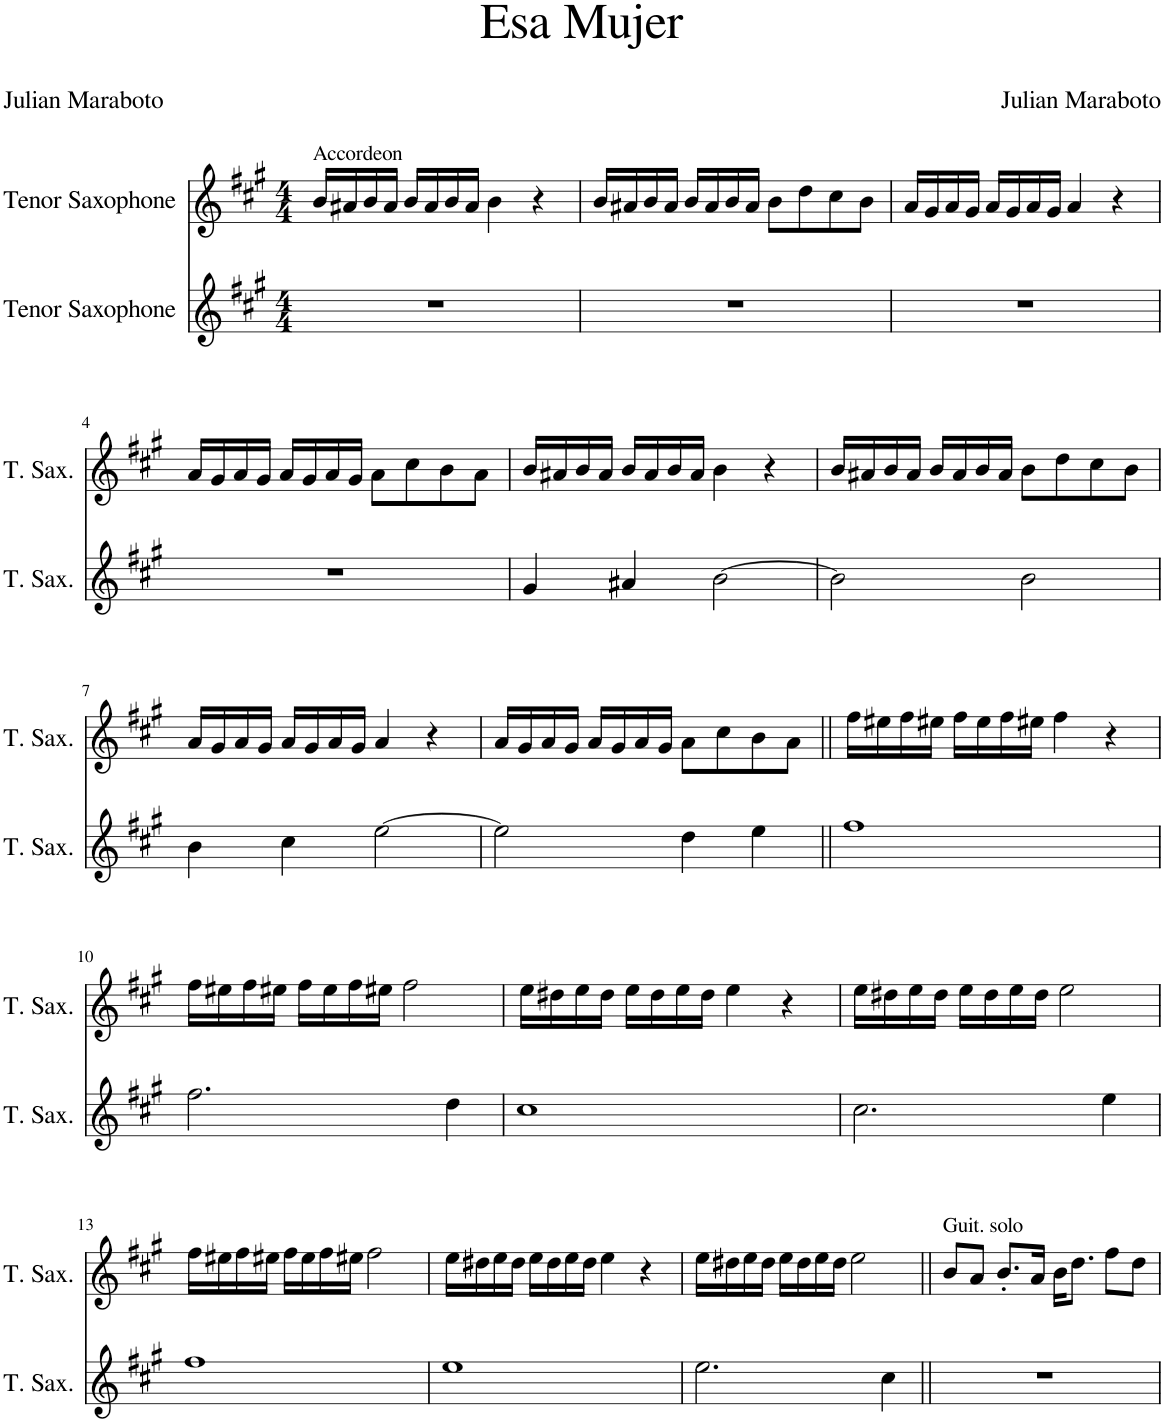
**kern	**kern
*part2	*part1
*staff2	*staff1
*I"Tenor Saxophone	*I"Tenor Saxophone
*I'T. Sax.	*I'T. Sax.
*clefG2	*clefG2
*Trd8c14	*Trd8c14
*k[f#c#g#]	*k[f#c#g#]
*M4/4	*M4/4
=1	=1
!	!LO:TX:a:t=Accordeon
1r	16b/LL
.	16a#X/
.	16b/
.	16a#/JJ
.	16b/LL
.	16a#/
.	16b/
.	16a#/JJ
.	4b\
.	4r
=2	=2
1r	16b/LL
.	16a#X/
.	16b/
.	16a#/JJ
.	16b/LL
.	16a#/
.	16b/
.	16a#/JJ
.	8b\L
.	8dd\
.	8cc#\
.	8b\J
=3	=3
1r	16a/LL
.	16g#/
.	16a/
.	16g#/JJ
.	16a/LL
.	16g#/
.	16a/
.	16g#/JJ
.	4a/
.	4r
!!LO:LB:g=z
=4	=4
1r	16a/LL
.	16g#/
.	16a/
.	16g#/JJ
.	16a/LL
.	16g#/
.	16a/
.	16g#/JJ
.	8a\L
.	8cc#\
.	8b\
.	8a\J
=5	=5
4g#/	16b/LL
.	16a#X/
.	16b/
.	16a#/JJ
4a#X/	16b/LL
.	16a#/
.	16b/
.	16a#/JJ
[2b\	4b\
.	4r
=6	=6
2b\]	16b/LL
.	16a#X/
.	16b/
.	16a#/JJ
.	16b/LL
.	16a#/
.	16b/
.	16a#/JJ
2b\	8b\L
.	8dd\
.	8cc#\
.	8b\J
!!LO:LB:g=z
=7	=7
4b\	16a/LL
.	16g#/
.	16a/
.	16g#/JJ
4cc#\	16a/LL
.	16g#/
.	16a/
.	16g#/JJ
[2ee\	4a/
.	4r
=8	=8
2ee\]	16a/LL
.	16g#/
.	16a/
.	16g#/JJ
.	16a/LL
.	16g#/
.	16a/
.	16g#/JJ
4dd\	8a\L
.	8cc#\
4ee\	8b\
.	8a\J
=9||	=9||
1ff#	16ff#\LL
.	16ee#X\
.	16ff#\
.	16ee#X\JJ
.	16ff#\LL
.	16ee#\
.	16ff#\
.	16ee#X\JJ
.	4ff#\
.	4r
!!LO:LB:g=z
=10	=10
2.ff#\	16ff#\LL
.	16ee#X\
.	16ff#\
.	16ee#X\JJ
.	16ff#\LL
.	16ee#\
.	16ff#\
.	16ee#X\JJ
.	2ff#\
4dd\	.
=11	=11
1cc#	16ee\LL
.	16dd#X\
.	16ee\
.	16dd#\JJ
.	16ee\LL
.	16dd#\
.	16ee\
.	16dd#\JJ
.	4ee\
.	4r
=12	=12
2.cc#\	16ee\LL
.	16dd#X\
.	16ee\
.	16dd#\JJ
.	16ee\LL
.	16dd#\
.	16ee\
.	16dd#\JJ
.	2ee\
4ee\	.
!!LO:LB:g=z
=13	=13
1ff#	16ff#\LL
.	16ee#X\
.	16ff#\
.	16ee#X\JJ
.	16ff#\LL
.	16ee#\
.	16ff#\
.	16ee#X\JJ
.	2ff#\
=14	=14
1ee	16ee\LL
.	16dd#X\
.	16ee\
.	16dd#\JJ
.	16ee\LL
.	16dd#\
.	16ee\
.	16dd#\JJ
.	4ee\
.	4r
=15	=15
2.ee\	16ee\LL
.	16dd#X\
.	16ee\
.	16dd#\JJ
.	16ee\LL
.	16dd#\
.	16ee\
.	16dd#\JJ
.	2ee\
4cc#\	.
=16||	=16||
!	!LO:TX:a:t=Guit. solo
1r	8b/L
.	8a/J
.	8.b'/L
.	16a/Jk
.	16b\KL
.	8.dd\J
.	8ff#\L
.	8dd\J
=	=
*-	*-
